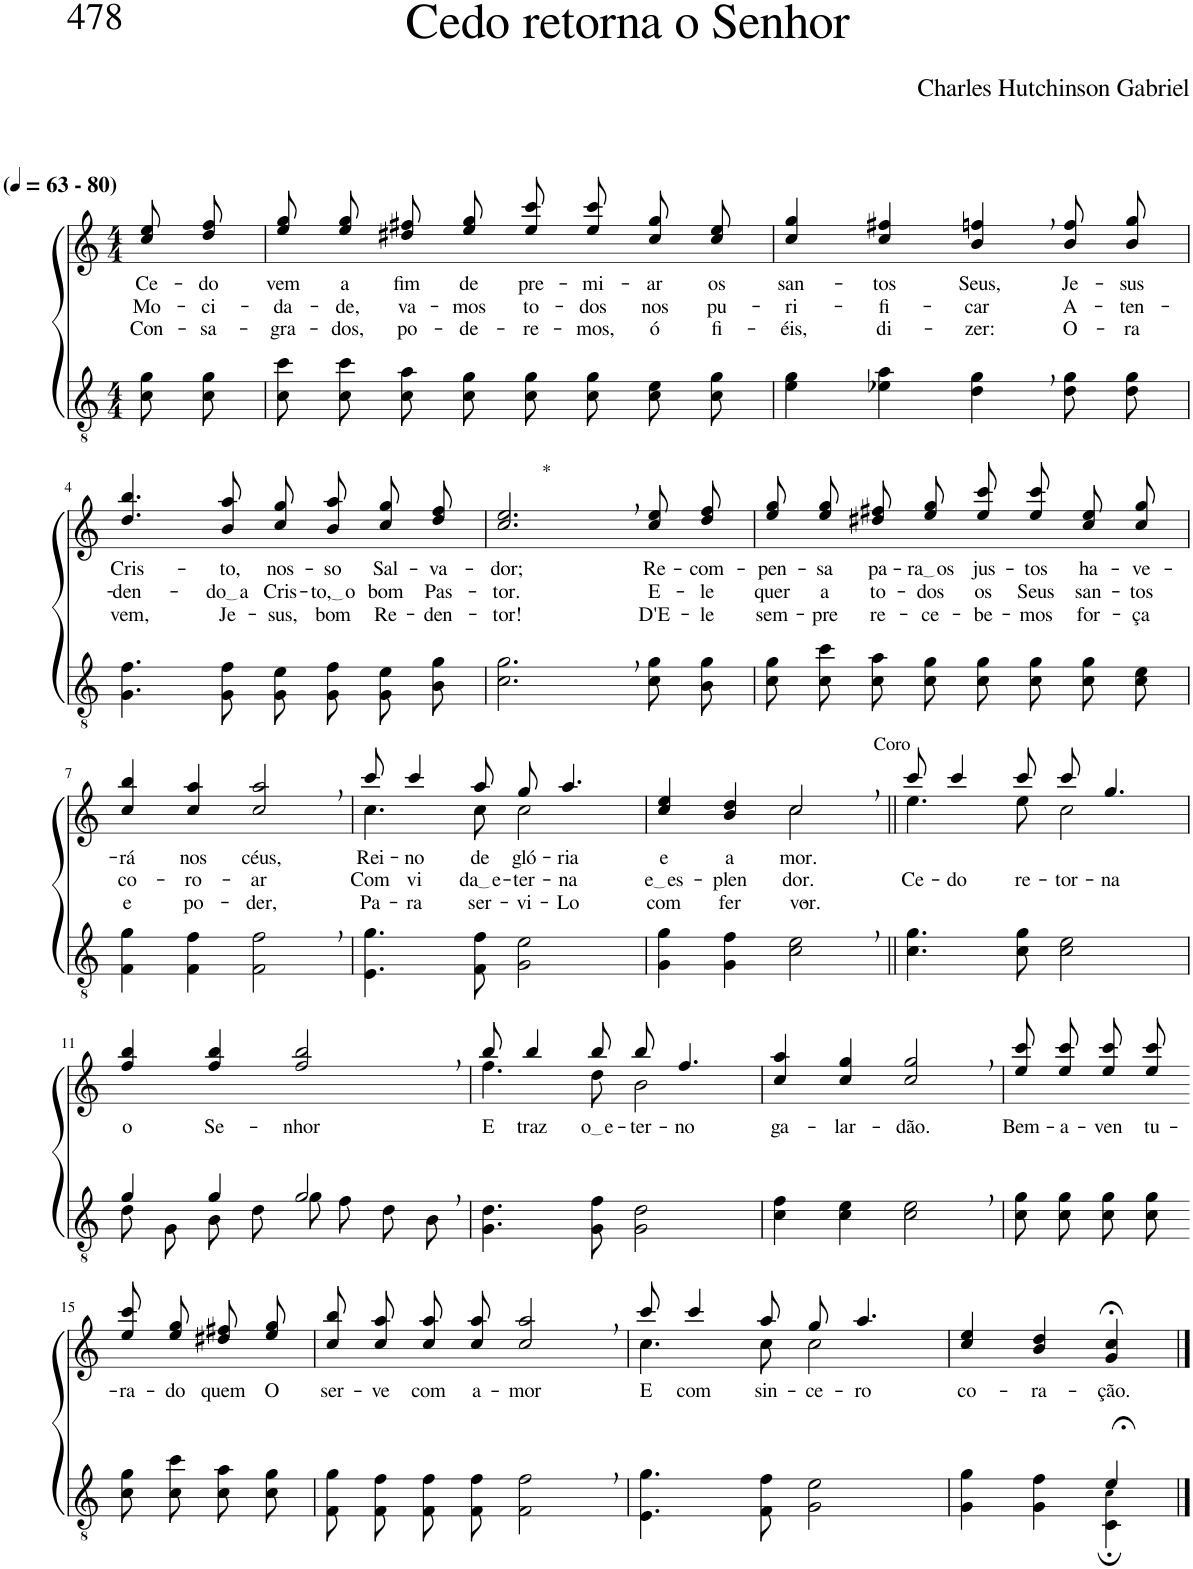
**kern	**kern	**text	**text	**text
*part2	*part1	*part1	*part1	*part1
*staff2	*staff1	*staff1	*staff1	*staff1
*I"Parte III e IV	*I"Parte I e II	*	*	*
*clefGv2	*clefG2	*	*	*
*Trd5c9	*Trd5c9	*	*	*
*k[]	*k[]	*	*	*
*M4/4	*M4/4	*	*	*
*MM63	*MM63	*	*	*
=1	=1	=1	=1	=1
!	!LO:TX:a:B:t=(	!	!	!
!	!LO:TX:a:B:t=- 80)	!	!	!
!	!	!LO:LY:b	!LO:LY:b	!LO:LY:b
8c\ 8g\L	8cc\ 8ee\L	Ce-	Mo-	Con-
!	!	!LO:LY:b	!LO:LY:b	!LO:LY:b
8c\ 8g\J	8dd\ 8ff\J	-do	-ci-	-sa-
=2	=2	=2	=2	=2
!	!	!LO:LY:b	!LO:LY:b	!LO:LY:b
8c\ 8cc\L	8ee\ 8gg\L	vem	-da-	-gra-
!	!	!LO:LY:b	!LO:LY:b	!LO:LY:b
8c\ 8cc\J	8ee\ 8gg\J	a	-de,	-dos,
!	!	!LO:LY:b	!LO:LY:b	!LO:LY:b
8c\ 8a\L	8dd#X\ 8ff#X\L	fim	va-	po-
!	!	!LO:LY:b	!LO:LY:b	!LO:LY:b
8c\ 8g\J	8ee\ 8gg\J	de	-mos	-de-
!	!	!LO:LY:b	!LO:LY:b	!LO:LY:b
8c\ 8g\L	8ee\ 8ccc\L	pre-	to-	-re-
!	!	!LO:LY:b	!LO:LY:b	!LO:LY:b
8c\ 8g\J	8ee\ 8ccc\J	-mi-	-dos	-mos,
!	!	!LO:LY:b	!LO:LY:b	!LO:LY:b
8c\ 8e\L	8cc\ 8gg\L	-ar	nos	ó
!	!	!LO:LY:b	!LO:LY:b	!LO:LY:b
8c\ 8g\J	8cc\ 8ee\J	os	pu-	fi-
=3	=3	=3	=3	=3
!	!	!LO:LY:b	!LO:LY:b	!LO:LY:b
4e\ 4g\	4cc/ 4gg/	san-	-ri-	-éis,
!	!	!LO:LY:b	!LO:LY:b	!LO:LY:b
4e-X\ 4a\	4cc/ 4ff#X/	-tos	-fi-	di-
!	!	!LO:LY:b	!LO:LY:b	!LO:LY:b
4d\, 4g\,	4b/, 4ffn/,	Seus,	-car	-zer:
!	!	!LO:LY:b	!LO:LY:b	!LO:LY:b
8d\ 8g\L	8b\ 8ff\L	Je-	A-	O-
!	!	!LO:LY:b	!LO:LY:b	!LO:LY:b
8d\ 8g\J	8b\ 8gg\J	-sus	-ten-	-ra
!!LO:LB:g=z
=4	=4	=4	=4	=4
!	!	!LO:LY:b	!LO:LY:b	!LO:LY:b
4.G\ 4.f\	4.dd/ 4.bb/	Cris-	-den-	vem,
!	!	!LO:LY:b	!LO:LY:b	!LO:LY:b
8G\ 8f\	8b/ 8aa/	-to,	do a	Je-
!	!	!LO:LY:b	!LO:LY:b	!LO:LY:b
8G\ 8e\L	8cc\ 8gg\L	nos-	Cris-	-sus,
!	!	!LO:LY:b	!LO:LY:b	!LO:LY:b
8G\ 8f\J	8b\ 8aa\J	-so	to, o	bom
!	!	!LO:LY:b	!LO:LY:b	!LO:LY:b
8G\ 8e\L	8cc\ 8gg\L	Sal-	bom	Re-
!	!	!LO:LY:b	!LO:LY:b	!LO:LY:b
8B\ 8g\J	8dd\ 8ff\J	-va-	Pas-	-den-
=5	=5	=5	=5	=5
!	!LO:TX:a:t=*	!	!	!
!	!	!LO:LY:b	!LO:LY:b	!LO:LY:b
2.c\, 2.g\,	2.cc/, 2.ee/,	-dor;	-tor.	-tor!
!	!	!LO:LY:b	!LO:LY:b	!LO:LY:b
8c\ 8g\L	8cc\ 8ee\L	Re-	E-	D'E-
!	!	!LO:LY:b	!LO:LY:b	!LO:LY:b
8B\ 8g\J	8dd\ 8ff\J	-com-	-le	-le
=6	=6	=6	=6	=6
!	!	!LO:LY:b	!LO:LY:b	!LO:LY:b
8c\ 8g\L	8ee\ 8gg\L	-pen-	quer	sem-
!	!	!LO:LY:b	!LO:LY:b	!LO:LY:b
8c\ 8cc\J	8ee\ 8gg\J	-sa	a	-pre
!	!	!LO:LY:b	!LO:LY:b	!LO:LY:b
8c\ 8a\L	8dd#X\ 8ff#X\L	pa-	to-	re-
!	!	!LO:LY:b	!LO:LY:b	!LO:LY:b
8c\ 8g\J	8ee\ 8gg\J	ra os	-dos	-ce-
!	!	!LO:LY:b	!LO:LY:b	!LO:LY:b
8c\ 8g\L	8ee\ 8ccc\L	jus-	os	-be-
!	!	!LO:LY:b	!LO:LY:b	!LO:LY:b
8c\ 8g\J	8ee\ 8ccc\J	-tos	Seus	-mos
!	!	!LO:LY:b	!LO:LY:b	!LO:LY:b
8c\ 8g\L	8cc\ 8ee\L	ha-	san-	for-
!	!	!LO:LY:b	!LO:LY:b	!LO:LY:b
8c\ 8e\J	8cc\ 8gg\J	-ve-	-tos	-ça
!!LO:LB:g=z
=7	=7	=7	=7	=7
!	!	!LO:LY:b	!LO:LY:b	!LO:LY:b
4F\ 4g\	4cc/ 4bb/	-rá	co-	e
!	!	!LO:LY:b	!LO:LY:b	!LO:LY:b
4F\ 4f\	4cc/ 4aa/	nos	-ro-	po-
!	!	!LO:LY:b	!LO:LY:b	!LO:LY:b
2F\, 2f\,	2cc/, 2aa/,	céus,	-ar	-der,
=8	=8	=8	=8	=8
*	*^	*	*	*
!	!	!	!LO:LY:b	!LO:LY:b	!LO:LY:b
4.E\ 4.g\	8ccc/	4.cc\	Rei-	Com	Pa-
!	!	!	!LO:LY:b	!LO:LY:b	!LO:LY:b
.	4ccc/	.	-no	vi-	-ra
!	!	!	!LO:LY:b	!LO:LY:b	!LO:LY:b
8F\ 8f\	8aa/	8cc\	de	da e	ser-
!	!	!	!LO:LY:b	!LO:LY:b	!LO:LY:b
2G\ 2e\	8gg/	2cc\	gló-	-ter-	-vi-
!	!	!	!LO:LY:b	!LO:LY:b	!LO:LY:b
.	4.aa/	.	-ria	-na	-Lo
=9	=9	=9	=9	=9	=9
!	!	!	!LO:LY:b	!LO:LY:b	!LO:LY:b
4G\ 4g\	4cc/ 4ee/	2ryy	e	e es	com
!	!	!	!LO:LY:b	!LO:LY:b	!LO:LY:b
4G\ 4f\	4b/ 4dd/	.	a-	-plen-	fer-
!	!LO:TX:a:t=Coro	!	!	!	!
!	!	!	!LO:LY:b	!LO:LY:b	!LO:LY:b
2c\, 2e\,	2cc,/	2cc\	-mor.	-dor.	-vor.-
=10||	=10||	=10||	=10||	=10||	=10||
!	!	!	!	!LO:LY:b	!
4.c\ 4.g\	8ccc/	4.ee\	.	Ce-	.
!	!	!	!	!LO:LY:b	!
.	4ccc/	.	.	-do	.
!	!	!	!	!LO:LY:b	!
8c\ 8g\	8ccc/	8ee\	.	re-	.
!	!	!	!	!LO:LY:b	!
2c\ 2e\	8ccc/	2cc\	.	-tor-	.
!	!	!	!	!LO:LY:b	!
.	4.gg/	.	.	-na	.
*	*v	*v	*	*	*
!!LO:LB:g=z
=11	=11	=11	=11	=11
*^	*	*	*	*
!	!	!	!LO:LY:b	!	!
4g/	8d\L	4ff/ 4bb/	o	.	.
.	8G\J	.	.	.	.
!	!	!	!LO:LY:b	!	!
4g/	8B\L	4ff/ 4bb/	Se-	.	.
.	8d\J	.	.	.	.
!	!	!	!LO:LY:b	!	!
2g,/	8g\L	2ff/, 2bb/,	-nhor	.	.
.	8f\J	.	.	.	.
.	8d\L	.	.	.	.
.	8B\J	.	.	.	.
=12	=12	=12	=12	=12	=12
*	*	*^	*	*	*
!	!	!	!	!LO:LY:b	!	!
*v	*v	*	*	*	*	*
4.G\ 4.d\	8bb/	4.ff\	-E	.	.
!	!	!	!LO:LY:b	!	!
.	4bb/	.	traz	.	.
!	!	!	!LO:LY:b	!	!
8G\ 8f\	8bb/	8dd\	o e	.	.
!	!	!	!LO:LY:b	!	!
2G\ 2d\	8bb/	2b\	-ter-	.	.
!	!	!	!LO:LY:b	!	!
.	4.ff/	.	-no	.	.
*	*v	*v	*	*	*
=13	=13	=13	=13	=13
!	!	!LO:LY:b	!	!
4c\ 4f\	4cc/ 4aa/	ga-	.	.
!	!	!LO:LY:b	!	!
4c\ 4e\	4cc/ 4gg/	-lar-	.	.
!	!	!LO:LY:b	!	!
2c\, 2e\,	2cc/, 2gg/,	-dão.	.	.
=14	=14	=14	=14	=14
!	!	!LO:LY:b	!	!
8c\ 8g\L	8ee\ 8ccc\L	Bem-	.	.
!	!	!LO:LY:b	!	!
8c\ 8g\J	8ee\ 8ccc\J	-a-	.	.
!	!	!LO:LY:b	!	!
8c\ 8g\L	8ee\ 8ccc\L	-ven	.	.
!	!	!LO:LY:b	!	!
8c\ 8g\J	8ee\ 8ccc\J	tu-	.	.
!!LO:LB:g=z
=15-	=15-	=15-	=15-	=15-
!	!	!LO:LY:b	!	!
8c\ 8g\L	8ee\ 8ccc\L	-ra-	.	.
!	!	!LO:LY:b	!	!
8c\ 8cc\J	8ee\ 8gg\J	-do	.	.
!	!	!LO:LY:b	!	!
8c\ 8a\L	8dd#X\ 8ff#X\L	quem	.	.
!	!	!LO:LY:b	!	!
8c\ 8g\J	8ee\ 8gg\J	O	.	.
=16	=16	=16	=16	=16
!	!	!LO:LY:b	!	!
8F\ 8g\L	8cc\ 8bb\L	ser-	.	.
!	!	!LO:LY:b	!	!
8F\ 8f\J	8cc\ 8aa\J	-ve	.	.
!	!	!LO:LY:b	!	!
8F\ 8f\L	8cc\ 8aa\L	com	.	.
!	!	!LO:LY:b	!	!
8F\ 8f\J	8cc\ 8aa\J	a-	.	.
!	!	!LO:LY:b	!	!
2F\, 2f\,	2cc/, 2aa/,	-mor	.	.
=17	=17	=17	=17	=17
*	*^	*	*	*
!	!	!	!LO:LY:b	!	!
4.E\ 4.g\	8ccc/	4.cc\	E	.	.
!	!	!	!LO:LY:b	!	!
.	4ccc/	.	com	.	.
!	!	!	!LO:LY:b	!	!
8F\ 8f\	8aa/	8cc\	sin-	.	.
!	!	!	!LO:LY:b	!	!
2G\ 2e\	8gg/	2cc\	-ce-	.	.
!	!	!	!LO:LY:b	!	!
.	4.aa/	.	-ro	.	.
*	*v	*v	*	*	*
=18	=18	=18	=18	=18
*^	*	*	*	*
!	!	!	!LO:LY:b	!	!
2ryy	4G\ 4g\	4cc/ 4ee/	co-	.	.
!	!	!	!LO:LY:b	!	!
.	4G\ 4f\	4b/ 4dd/	-ra-	.	.
!	!	!	!LO:LY:b	!	!
4e;</	4C\; 4c!\;	4g/;< 4cc/;<	-ção.	.	.
*v	*v	*	*	*	*
==	==	==	==	==
*-	*-	*-	*-	*-
